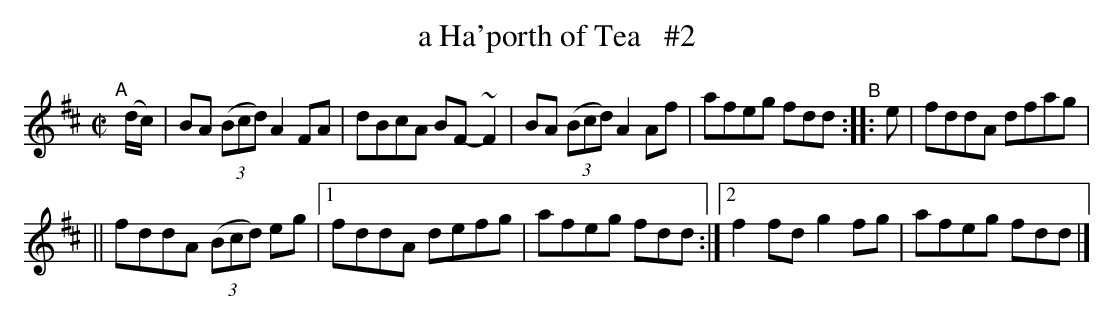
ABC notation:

X:1
T:a Ha'porth of Tea   #2
M:C|
L:1/8
K:D
"^A"[|]\
(d/c/) | BA (3(Bcd) A2FA | dBcA BF-~F2 | BA (3(Bcd) A2Af | afeg fdd "^B":: e | fddA dfag |
|| fddA (3(Bcd) eg |[1 fddA defg | afeg fdd :|[2 f2fd g2fg | afeg fdd |]
